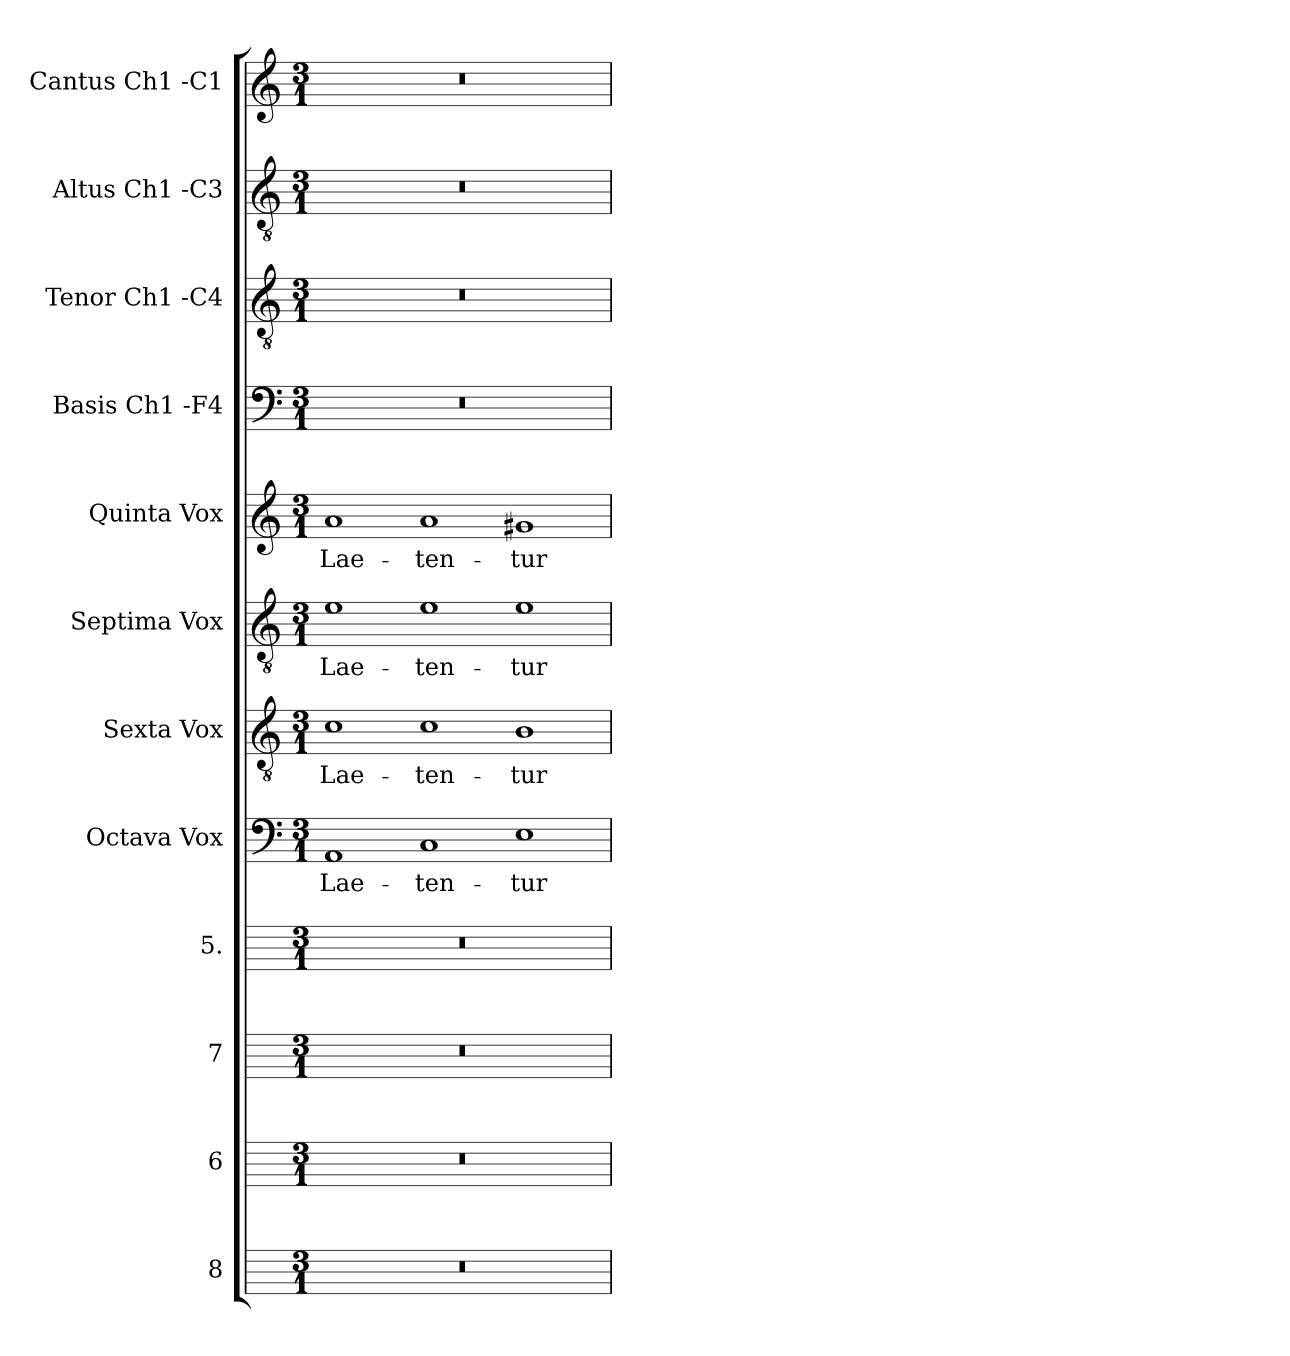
**kern	**kern	**kern	**kern	**kern	**text	**kern	**text	**kern	**text	**kern	**text	**kern	**kern	**kern	**kern
*part12	*part11	*part10	*part9	*part8	*part8	*part7	*part7	*part6	*part6	*part5	*part5	*part4	*part3	*part2	*part1
*staff12	*staff11	*staff10	*staff9	*staff8	*staff8	*staff7	*staff7	*staff6	*staff6	*staff5	*staff5	*staff4	*staff3	*staff2	*staff1
*I"8	*I"6	*I"7	*I"5.	*I"Octava  Vox	*	*I"Sexta  Vox	*	*I"Septima  Vox	*	*I"Quinta  Vox	*	*I"Basis  Ch1 -F4	*I"Tenor  Ch1 -C4	*I"Altus  Ch1 -C3	*I"Cantus  Ch1 -C1
*	*	*	*	*	*	*	*	*	*	*	*	*I'B	*I'T	*I'A	*I'C
!!LO:PB:g=z
*stria5	*stria5	*stria5	*stria5	*stria5	*	*stria5	*	*stria5	*	*stria5	*	*stria5	*stria5	*stria5	*stria5
*	*	*	*	*clefF4	*	*clefGv2	*	*clefGv2	*	*clefG2	*	*clefF4	*clefGv2	*clefGv2	*clefG2
*k[]	*k[]	*k[]	*k[]	*k[]	*	*k[]	*	*k[]	*	*k[]	*	*k[]	*k[]	*k[]	*k[]
*C:	*C:	*C:	*C:	*C:	*	*C:	*	*C:	*	*C:	*	*C:	*C:	*C:	*C:
*M3/1	*M3/1	*M3/1	*M3/1	*M3/1	*	*M3/1	*	*M3/1	*	*M3/1	*	*M3/1	*M3/1	*M3/1	*M3/1
=1	=1	=1	=1	=1	=1	=1	=1	=1	=1	=1	=1	=1	=1	=1	=1
!	!	!	!	!	!LO:LY:b:cj	!	!LO:LY:b:cj	!	!LO:LY:b:cj	!	!LO:LY:b:cj	!	!	!	!
0.r	0.r	0.r	0.r	1AA	Lae-	1c	Lae-	1e	Lae-	1a	Lae-	0.r	0.r	0.r	0.r
!	!	!	!	!	!LO:LY:b:cj	!	!LO:LY:b:cj	!	!LO:LY:b:cj	!	!LO:LY:b:cj	!	!	!	!
.	.	.	.	1C	-ten-	1c	-ten-	1e	-ten-	1a	-ten-	.	.	.	.
!	!	!	!	!	!LO:LY:b:cj	!	!LO:LY:b:cj	!	!LO:LY:b:cj	!	!LO:LY:b:cj	!	!	!	!
.	.	.	.	1E	-tur	1B	-tur	1e	-tur	1g#X	-tur	.	.	.	.
=	=	=	=	=	=	=	=	=	=	=	=	=	=	=	=
*-	*-	*-	*-	*-	*-	*-	*-	*-	*-	*-	*-	*-	*-	*-	*-
